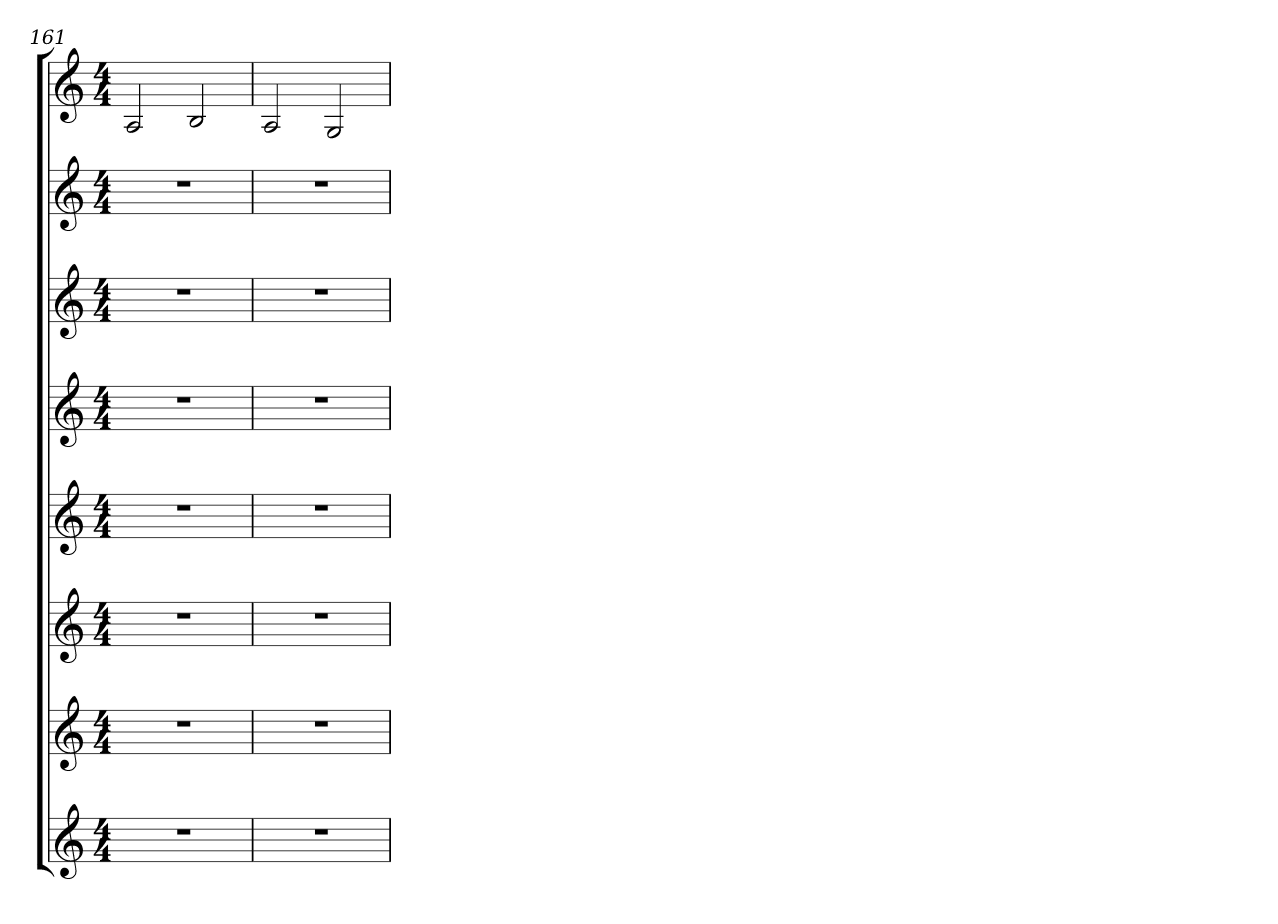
**kern	**kern	**kern	**kern	**kern	**kern	**kern	**kern
*part8	*part7	*part6	*part5	*part4	*part3	*part2	*part1
*staff8	*staff7	*staff6	*staff5	*staff4	*staff3	*staff2	*staff1
*clefG2	*clefG2	*clefG2	*clefG2	*clefG2	*clefG2	*clefG2	*clefG2
*k[]	*k[]	*k[]	*k[]	*k[]	*k[]	*k[]	*k[]
*M4/4	*M4/4	*M4/4	*M4/4	*M4/4	*M4/4	*M4/4	*M4/4
=161	=161	=161	=161	=161	=161	=161	=161
1r	1r	1r	1r	1r	1r	1r	2A/
.	.	.	.	.	.	.	2B/
=162	=162	=162	=162	=162	=162	=162	=162
1r	1r	1r	1r	1r	1r	1r	2A/
.	.	.	.	.	.	.	2G/
=	=	=	=	=	=	=	=
*-	*-	*-	*-	*-	*-	*-	*-
